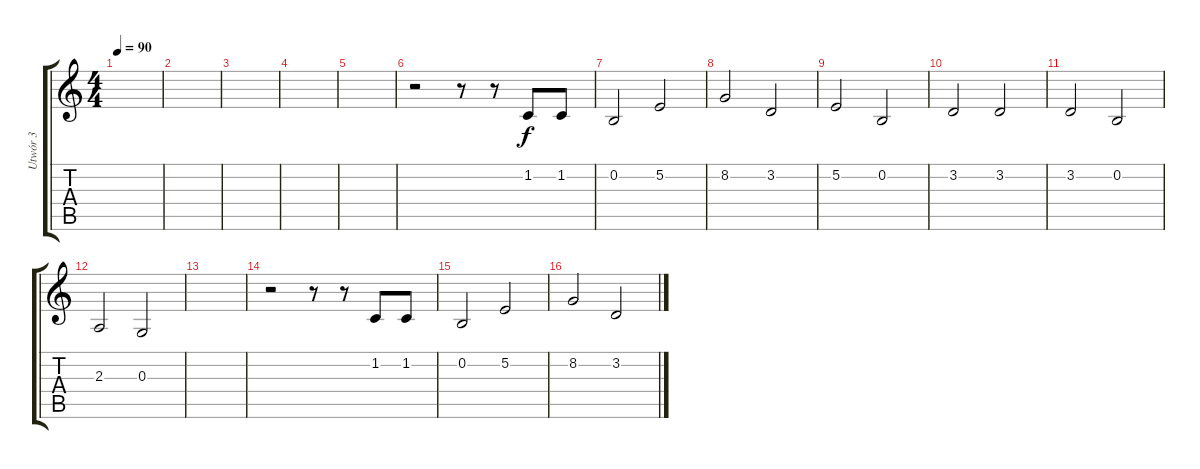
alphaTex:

\track ("Utwór 3" "Utwór 3") {instrument mutedtrumpet}
\staff {score tabs}
\tuning (E4 B3 G3 D3 A2 E2) {hide}
\ts (4 4)
\tempo 90
\clef g2
\ks c
|
|
|
|
|
r.2 r.8 r.8 1.2.8 1.2.8 |
0.2.2 5.2.2 |
8.2.2 3.2.2 |
5.2.2 0.2.2 |
3.2.2 3.2.2 |
3.2.2 0.2.2 |
2.3.2 0.3.2 |
|
r.2 r.8 r.8 1.2.8 1.2.8 |
0.2.2 5.2.2 |
8.2.2 3.2.2
